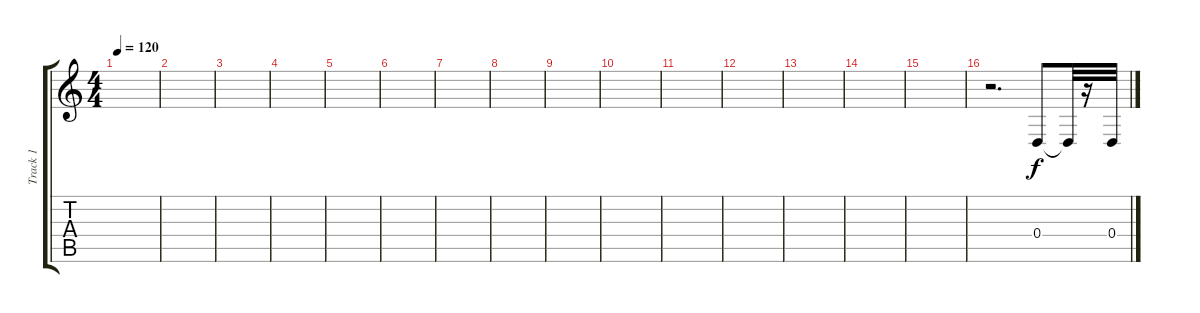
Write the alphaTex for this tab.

\track ("Track 1" "Track 1") {instrument trumpet}
\staff {score tabs}
\tuning (E4 B3 G3 D3 A2 E2) {hide}
\ts (4 4)
\tempo 120
\clef g2
\ks c
|
|
|
|
|
|
|
|
|
|
|
|
|
|
|
r.2{d instrument bassoon} 0.4.8 0.4{t}.32 r.16 0.4.32
